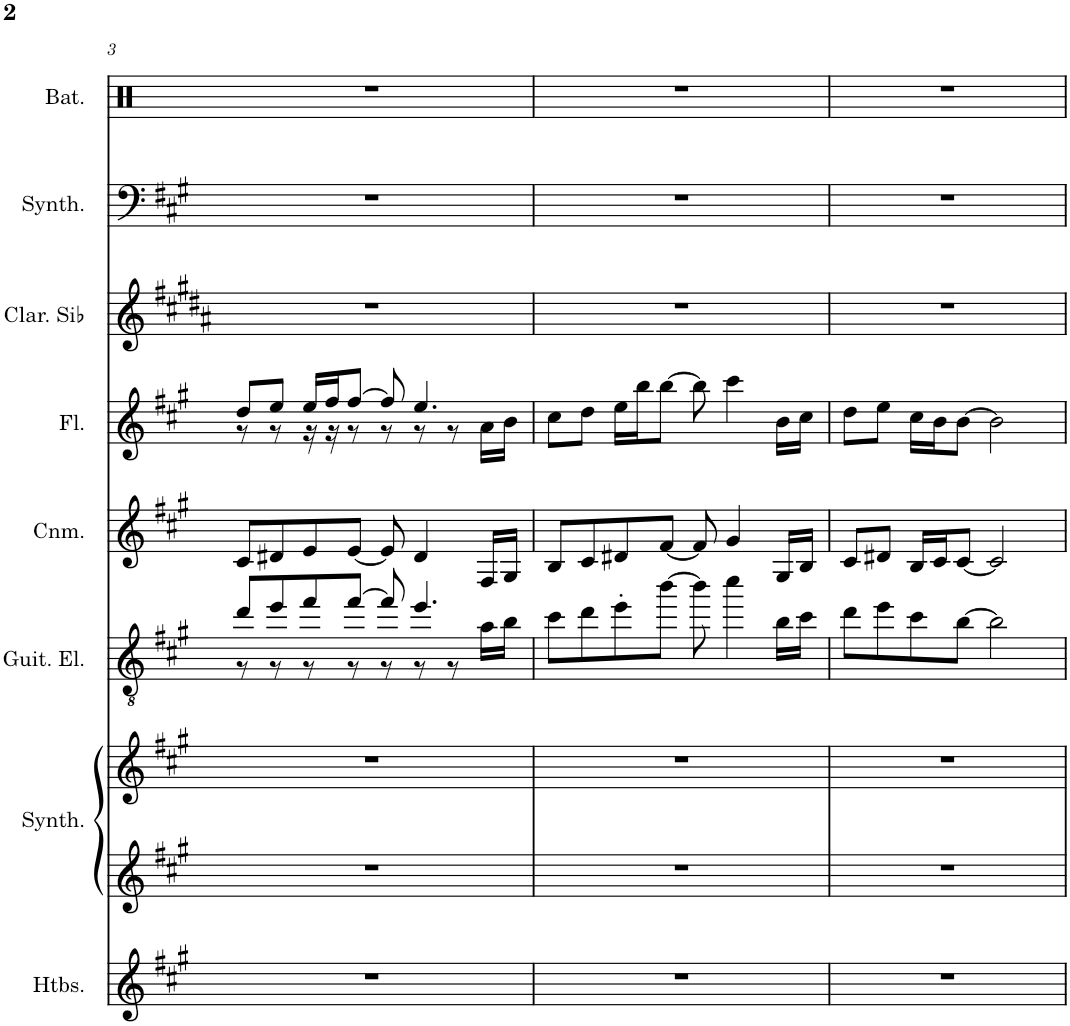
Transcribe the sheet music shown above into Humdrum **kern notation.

**kern	**kern	**kern	**kern	**kern	**kern	**kern	**kern	**kern
*part8	*part7	*part7	*part6	*part5	*part4	*part3	*part2	*part1
*staff9	*staff8	*staff7	*staff6	*staff5	*staff4	*staff3	*staff2	*staff1
*I"Hautbois, Oboe	*I"Synthétiseur Pad, Pad 7	*	*I"Guitare électrique, Clean guitar	*I"Cornemuse, Bagpipe	*I"Flûte, Flute	*I"Clarinette en Sib	*I"Synthétiseur d'effets, Synth bass (Lead 8)	*I"Batterie, Drums
*I'Htbs.	*I'Synth.	*	*I'Guit. El.	*I'Cnm.	*I'Fl.	*I'Clar. Sib	*I'Synth.	*I'Bat.
!!LO:PB:g=z
*clefG2	*clefG2	*clefG2	*clefGv2	*clefG2	*clefG2	*clefG2	*clefF4	*clefX
*	*	*	*	*Trd1c2	*	*Trd1c2	*	*
*k[f#c#g#]	*k[f#c#g#]	*k[f#c#g#]	*k[f#c#g#]	*k[f#c#g#]	*k[f#c#g#]	*k[f#c#g#d#a#]	*k[f#c#g#]	*k[]
*M4/4	*M4/4	*M4/4	*M4/4	*M4/4	*M4/4	*M4/4	*M4/4	*M4/4
=3	=3	=3	=3	=3	=3	=3	=3	=3
*	*	*	*^	*	*^	*	*	*
1r	1r	1r	8dd/L	8r	8c#/L	8dd/L	8r	1r	1r	1r
.	.	.	8ee/	8r	8d#X/	8ee/J	8r	.	.	.
.	.	.	8ff#/	8r	8e/	16ee/LL	16r	.	.	.
.	.	.	.	.	.	16ff#/J	16r	.	.	.
.	.	.	[8ff#/J	8r	[8e/J	[8ff#/J	8r	.	.	.
.	.	.	8ff#/]	8r	8e/]	8ff#/]	8r	.	.	.
.	.	.	4.ee/	8r	4d#/	4.ee/	8r	.	.	.
.	.	.	.	8r	.	.	8r	.	.	.
.	.	.	.	16a\LL	16F#/LL	.	16a\LL	.	.	.
.	.	.	.	16b\JJ	16G#/JJ	.	16b\JJ	.	.	.
*	*	*	*v	*v	*	*v	*v	*	*	*
=4	=4	=4	=4	=4	=4	=4	=4	=4
1r	1r	1r	8cc#\L	8B/L	8cc#\L	1r	1r	1r
.	.	.	8dd\	8c#/	8dd\J	.	.	.
.	.	.	8ee'\	8d#X/	16ee\LL	.	.	.
.	.	.	.	.	16bb\J	.	.	.
.	.	.	[8bb\J	[8f#/J	[8bb\J	.	.	.
.	.	.	8bb\]	8f#/]	8bb\]	.	.	.
.	.	.	4ccc#\	4g#/	4ccc#\	.	.	.
.	.	.	16b\LL	16G#/LL	16b\LL	.	.	.
.	.	.	16cc#\JJ	16B/JJ	16cc#\JJ	.	.	.
=5	=5	=5	=5	=5	=5	=5	=5	=5
1r	1r	1r	8dd\L	8c#/L	8dd\L	1r	1r	1r
.	.	.	8ee\	8d#X/J	8ee\J	.	.	.
.	.	.	8cc#\	16B/LL	16cc#\LL	.	.	.
.	.	.	.	16c#/J	16b\J	.	.	.
.	.	.	[8b\J	[8c#/J	[8b\J	.	.	.
.	.	.	2b\]	2c#/]	2b\]	.	.	.
=	=	=	=	=	=	=	=	=
*-	*-	*-	*-	*-	*-	*-	*-	*-
